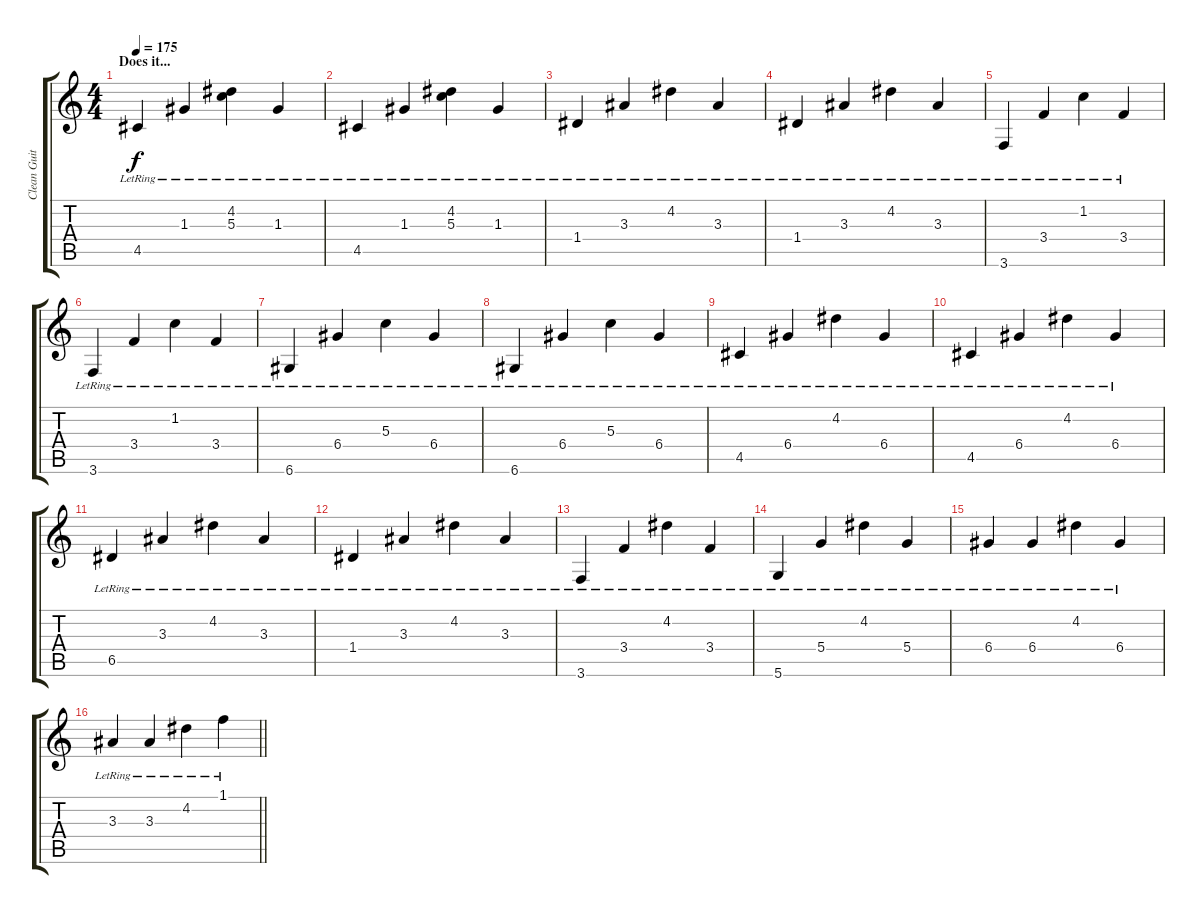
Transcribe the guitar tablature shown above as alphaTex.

\track ("Clean Guitar" "Clean Guit") {instrument electricguitarclean}
\staff {score tabs}
\tuning (E4 B3 G3 D3 A2 D2) {hide}
\ts (4 4)
\section ("" "Does it...")
\tempo 175
\clef g2
\ks c
4.5{lr}.4{dy f} 1.3{lr}.4 (4.2{lr} 5.3{lr}).4 1.3{lr}.4 |
4.5{lr}.4 1.3{lr}.4 (4.2{lr} 5.3{lr}).4 1.3{lr}.4 |
1.4{lr}.4 3.3{lr}.4 4.2{lr}.4 3.3{lr}.4 |
1.4{lr}.4 3.3{lr}.4 4.2{lr}.4 3.3{lr}.4 |
3.6{lr}.4 3.4{lr}.4 1.2{lr}.4 3.4{lr}.4 |
3.6{lr}.4 3.4{lr}.4 1.2{lr}.4 3.4{lr}.4 |
6.6{lr}.4 6.4{lr}.4 5.3{lr}.4 6.4{lr}.4 |
6.6{lr}.4 6.4{lr}.4 5.3{lr}.4 6.4{lr}.4 |
4.5{lr}.4 6.4{lr}.4 4.2{lr}.4 6.4{lr}.4 |
4.5{lr}.4 6.4{lr}.4 4.2{lr}.4 6.4{lr}.4 |
6.5{lr}.4 3.3{lr}.4 4.2{lr}.4 3.3{lr}.4 |
1.4{lr}.4 3.3{lr}.4 4.2{lr}.4 3.3{lr}.4 |
3.6{lr}.4 3.4{lr}.4 4.2{lr}.4 3.4{lr}.4 |
5.6{lr}.4 5.4{lr}.4 4.2{lr}.4 5.4{lr}.4 |
6.4{lr}.4 6.4{lr}.4 4.2{lr}.4 6.4{lr}.4 |
\barLineRight lightlight
3.3{lr}.4 3.3{lr}.4 4.2{lr}.4 1.1{lr}.4
